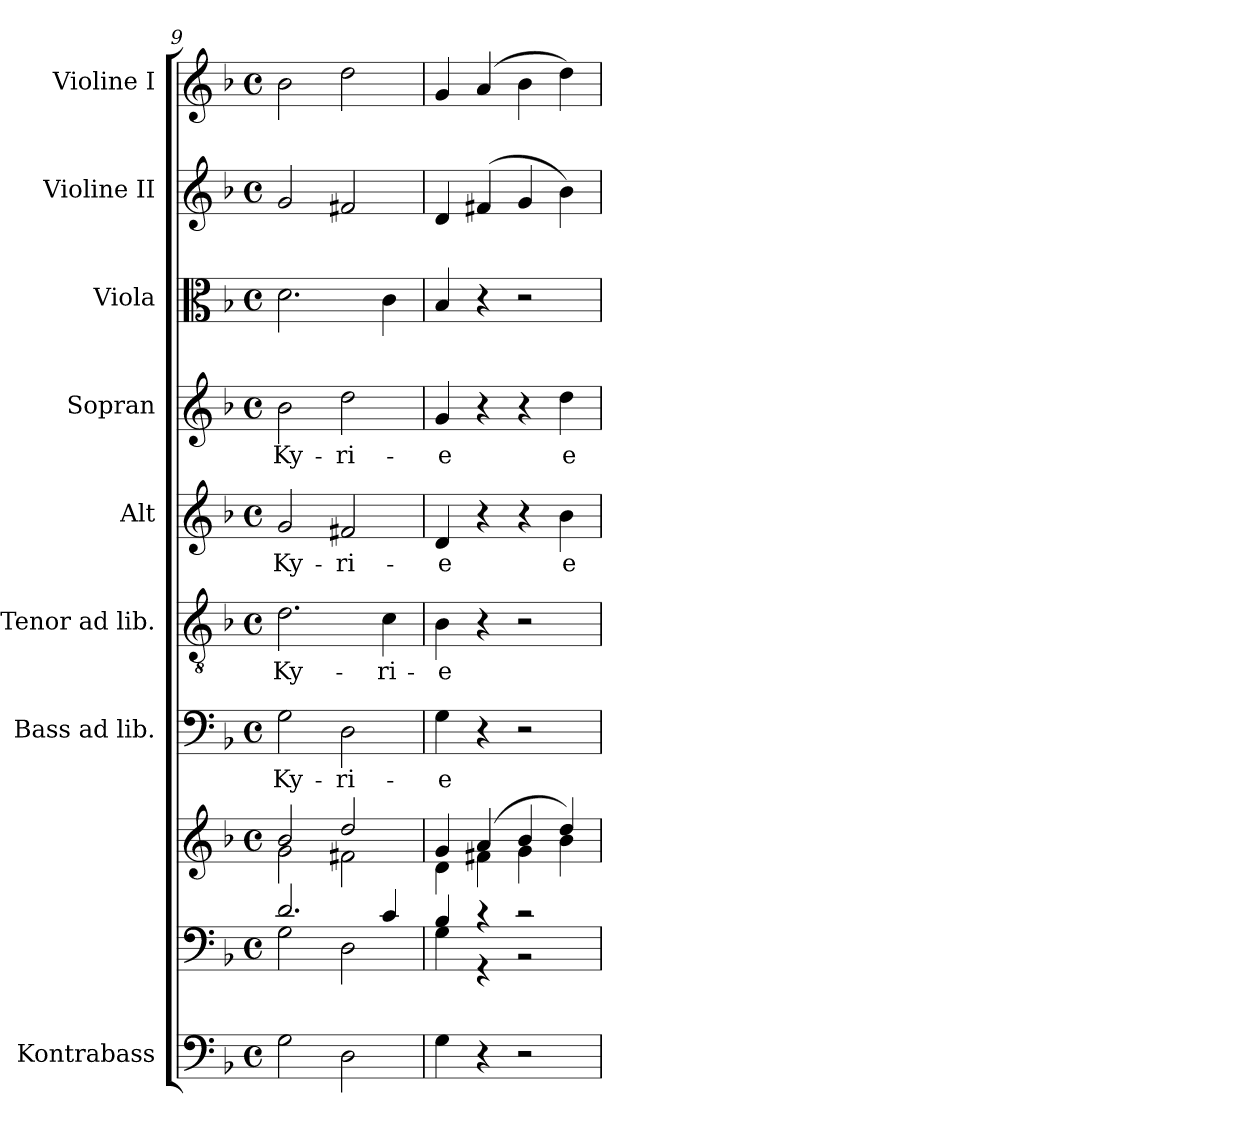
**kern	**kern	**kern	**kern	**text	**kern	**text	**kern	**text	**kern	**text	**kern	**kern	**kern
*part9	*part8	*part8	*part7	*part7	*part6	*part6	*part5	*part5	*part4	*part4	*part3	*part2	*part1
*staff10	*staff9	*staff8	*staff7	*staff7	*staff6	*staff6	*staff5	*staff5	*staff4	*staff4	*staff3	*staff2	*staff1
*I"Kontrabass	*	*	*I"Bass ad lib.	*	*I"Tenor ad lib.	*	*I"Alt	*	*I"Sopran	*	*I"Viola	*I"Violine II	*I"Violine I
*I'Kb.	*	*	*I'B.	*	*I'T.	*	*I'A.	*	*I'S.	*	*I'Vla.	*I'Vl. II	*I'Vl. I
*clefF4	*clefF4	*clefG2	*clefF4	*	*clefGv2	*	*clefG2	*	*clefG2	*	*clefC3	*clefG2	*clefG2
*ITrd7c12	*	*	*	*	*	*	*	*	*	*	*	*	*
*k[b-]	*k[b-]	*k[b-]	*k[b-]	*	*k[b-]	*	*k[b-]	*	*k[b-]	*	*k[b-]	*k[b-]	*k[b-]
*F:	*F:	*F:	*F:	*	*F:	*	*F:	*	*F:	*	*F:	*F:	*F:
*M4/4	*M4/4	*M4/4	*M4/4	*	*M4/4	*	*M4/4	*	*M4/4	*	*M4/4	*M4/4	*M4/4
*met(c)	*met(c)	*met(c)	*met(c)	*	*met(c)	*	*met(c)	*	*met(c)	*	*met(c)	*met(c)	*met(c)
=9	=9	=9	=9	=9	=9	=9	=9	=9	=9	=9	=9	=9	=9
*	*^	*^	*	*	*	*	*	*	*	*	*	*	*
!	!	!	!	!	!	!LO:LY:b	!	!LO:LY:b	!	!LO:LY:b	!	!LO:LY:b	!	!	!
2GG\	2.d/	2G\	2b-/	2g\	2G\	Ky-	2.d\	Ky-	2g/	Ky-	2b-\	Ky-	2.d\	2g/	2b-\
!	!	!	!	!	!	!LO:LY:b	!	!	!	!LO:LY:b	!	!LO:LY:b	!	!	!
2DD\	.	2D\	2dd/	2f#X\	2D\	-ri-	.	.	2f#X/	-ri-	2dd\	-ri-	.	2f#X/	2dd\
!	!	!	!	!	!	!	!	!LO:LY:b	!	!	!	!	!	!	!
.	4c/	.	.	.	.	.	4c\	-ri-	.	.	.	.	4c\	.	.
=10	=10	=10	=10	=10	=10	=10	=10	=10	=10	=10	=10	=10	=10	=10	=10
!	!	!	!	!	!	!LO:LY:b	!	!LO:LY:b	!	!LO:LY:b	!	!LO:LY:b	!	!	!
4GG\	4B-/	4G\	4g/	4d\	4G\	-e	4B-\	-e	4d/	-e	4g/	-e	4B-/	4d/	4g/
4r	4r	4r	(4a/	4f#X\	4r	.	4r	.	4r	.	4r	.	4r	(4f#X/	(4a/
2r	2r	2r	4b-/	4g\	2r	.	2r	.	4r	.	4r	.	2r	4g/	4b-\
!	!	!	!	!	!	!	!	!	!	!LO:LY:b	!	!LO:LY:b	!	!	!
.	.	.	4dd/)	4b-\	.	.	.	.	4b-\	e-	4dd\	e-	.	4b-\)	4dd\)
*	*v	*v	*	*	*	*	*	*	*	*	*	*	*	*	*
*	*	*v	*v	*	*	*	*	*	*	*	*	*	*	*
=	=	=	=	=	=	=	=	=	=	=	=	=	=
*-	*-	*-	*-	*-	*-	*-	*-	*-	*-	*-	*-	*-	*-
